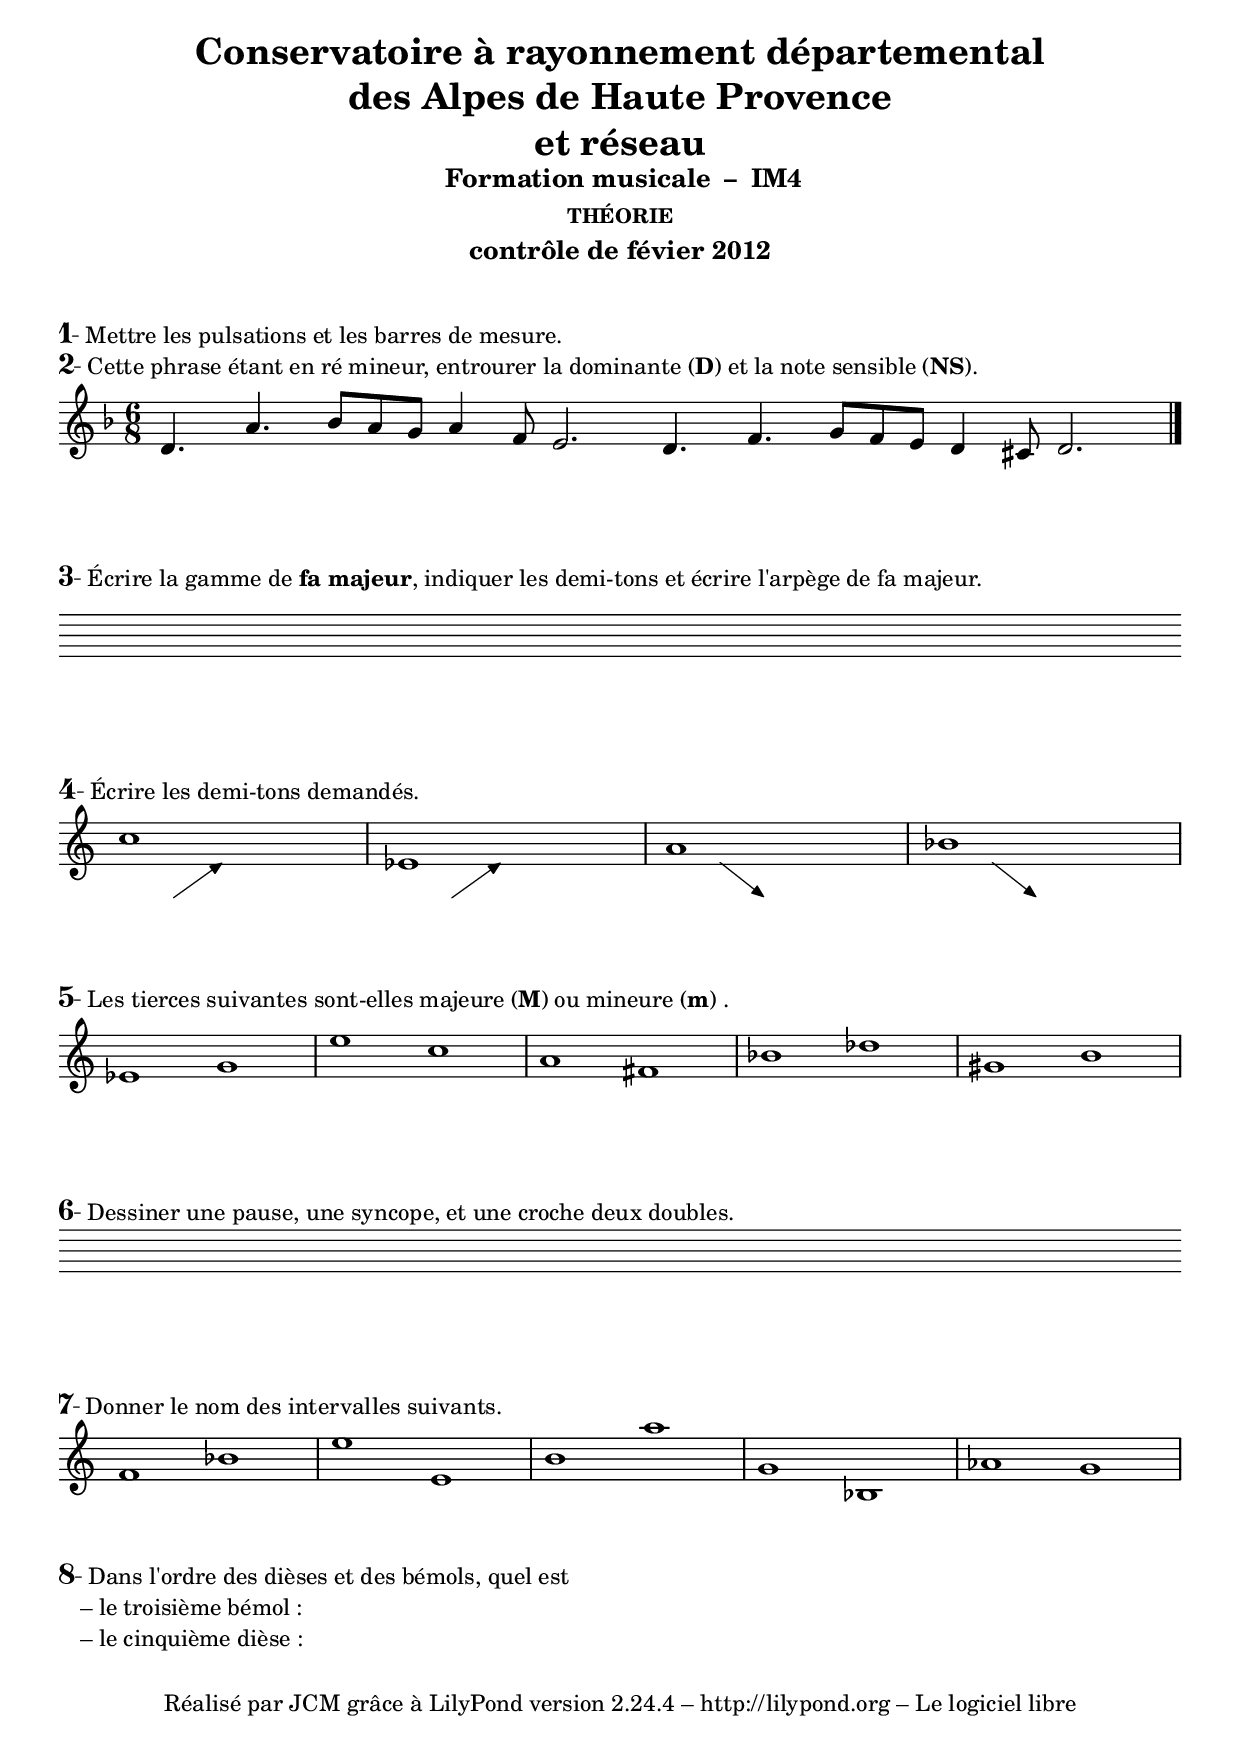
\version "2.14.2"
\language "english"
#(ly:set-option 'point-and-click #f)
#(set-default-paper-size "a4")

\paper {
  indent = 0\mm
  ragged-bottom = ##f
  ragged-right = ##f
}

\header {
  title = \markup {
    \fill-line {
      \line { }
      \center-column {"Conservatoire à rayonnement départemental"
		      "des Alpes de Haute Provence"
		      "et réseau" }
      \line { }
    }
  }

  subtitle = \markup { \line { \vspace #1 }
		       \line { " Formation musicale " \char ##x2013 " IM4" } }
  subsubtitle = "THÉORIE"
  instrument = "contrôle de févier 2012"
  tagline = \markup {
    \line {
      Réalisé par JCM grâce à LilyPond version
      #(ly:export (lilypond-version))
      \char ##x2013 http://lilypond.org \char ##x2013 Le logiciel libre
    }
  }
}

%%% A
ligne = \relative c' {
  \clef "treble"
  \key d \minor
  \time 6/8
  \cadenzaOn
  d4. a'
  bf8[ a g] a4 f8
  e2.
  d4. f
  g8[ f e] d4 cs8
  d2. \bar "|."
}

\score {
    \new Staff  {
      \ligne
      }
  \header {
    piece = \markup{
      \vspace #2.5 
      \column {
	\line { \number 1-
		Mettre les pulsations et les barres de mesure. }
	\line { \number 2-
		Cette phrase étant en ré mineur, entrourer la dominante
		\concat{ ( \bold D ) } et la note sensible
		\concat{ ( \bold NS ).} }
      }
    }
  }
}

%%% B
gamme = \relative c'' {
  \override Staff.Clef #'color = #white
  \override Staff.Clef #'layer = #-1
  \cadenzaOn
  \hideNotes a1
}

\score {
  \new Staff \with {
    \remove "Time_signature_engraver"
    }

  \gamme

  \header {
    piece = \markup{
      \vspace #1.25
      \column {
	\line { \number 3-
		Écrire la gamme de \concat { \bold "fa majeur",}
		indiquer les demi-tons et écrire l'arpège de fa majeur. }
      }
    }
  }
}


%%% C
bases = \relative c'' {
  c1
  ef,1
  a1
  bf1
}

lignes = \relative c {
  \hideNotes
  \override Glissando #'(bound-details right arrow) = ##t
  s4 e \glissando f' s
  s4 e, \glissando f' s
  s4 f \glissando e, s
  s4 f' \glissando e, s
}
  
\score {
  \new Staff \with {
    \remove "Time_signature_engraver"
    }
  << \new Voice \bases
     \new Voice \lignes
   >>

  \header {
    piece = \markup{
      \vspace #1.25
      \column {
	\line { \number 4-
		Écrire les demi-tons demandés. }
      }
    }
  }
}

%%% D
ligne = \relative c' {
  \clef "treble"
  \time 2/1
  ef1 g
  e' c
  a fs
  bf df
  gs, b
}

\score {
  \new Staff \with { \remove "Time_signature_engraver" }
    { \ligne
    }
  \header {
    piece = \markup{
      \vspace #1.25 
      \column {
	\line { \number 5-
		Les tierces suivantes sont-elles majeure \concat{ ( \bold M ) }
		ou mineure \concat{ ( \bold m ) }. }
      }
    }
  }
}


%%% E
gamme = \relative c'' {
  \cadenzaOn
  \hideNotes a1
}

\score {
  \new Staff \with {
    \remove "Time_signature_engraver"
    \remove "Clef_engraver"
    }

  \gamme

  \header {
    piece = \markup{
      \vspace #1.25
      \column {
	\line { \number 6-
		Dessiner une pause, une syncope, et une croche deux doubles. }
      }
    }
  }
}


%%% F
ligne = \relative c' {
  \clef "treble"
  \time 2/1
  f1 bf
  e e,
  b' a'
  g, bf,
  af' g
}

\score {
  \new Staff \with { \remove "Time_signature_engraver" }
    { \ligne
    }
  \header {
    piece = \markup{
      \vspace #1.25 
      \column {
	\line { \number 7-
		Donner le nom des intervalles suivants. }
      }
    }
  }
}

\markup{
  \vspace #1.25 
  \column {
    \line { \number 8-
	    Dans l'ordre des dièses et des bémols, quel est }
    \line { \hspace #2 \char ##x2013 le troisième bémol : }
    \line { \hspace #2 \char ##x2013 le cinquième dièse : }
  }
}